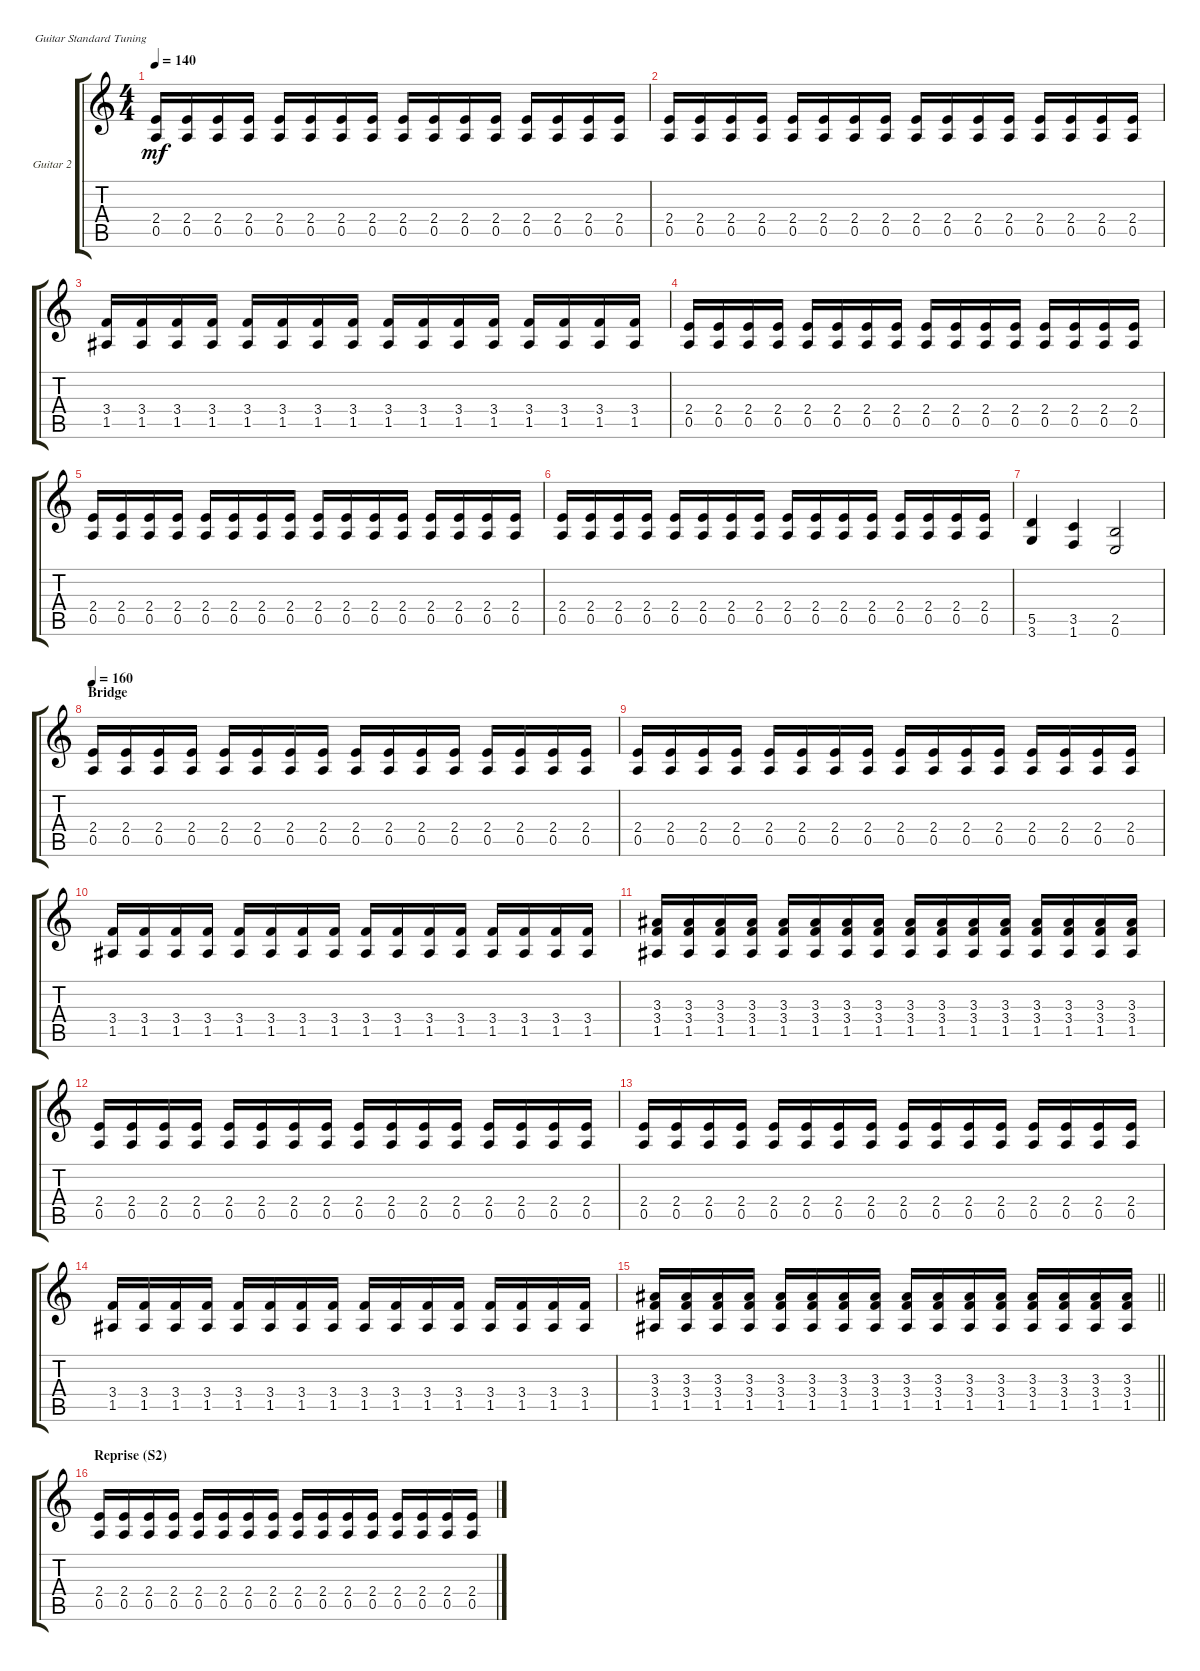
\defaultSystemsLayout 4
\bracketExtendMode groupsimilarinstruments
\firstSystemTrackNameOrientation horizontal
\otherSystemsTrackNameOrientation horizontal
\track ("Guitar 2" "Guitar 2") {instrument distortionguitar}
\staff {score tabs}
\tuning (E4 B3 G3 D3 A2 E2)
\ts (4 4)
\tempo 140
\clef g2
\ks aminor
(2.4 0.5).16{dy mf} (2.4 0.5).16 (2.4 0.5).16 (2.4 0.5).16 (2.4 0.5).16 (2.4 0.5).16 (2.4 0.5).16 (2.4 0.5).16 (2.4 0.5).16 (2.4 0.5).16 (2.4 0.5).16 (2.4 0.5).16 (2.4 0.5).16 (2.4 0.5).16 (2.4 0.5).16 (2.4 0.5).16 |
(2.4 0.5).16 (2.4 0.5).16 (2.4 0.5).16 (2.4 0.5).16 (2.4 0.5).16 (2.4 0.5).16 (2.4 0.5).16 (2.4 0.5).16 (2.4 0.5).16 (2.4 0.5).16 (2.4 0.5).16 (2.4 0.5).16 (2.4 0.5).16 (2.4 0.5).16 (2.4 0.5).16 (2.4 0.5).16 |
(3.4 1.5).16 (3.4 1.5).16 (3.4 1.5).16 (3.4 1.5).16 (3.4 1.5).16 (3.4 1.5).16 (3.4 1.5).16 (3.4 1.5).16 (3.4 1.5).16 (3.4 1.5).16 (3.4 1.5).16 (3.4 1.5).16 (3.4 1.5).16 (3.4 1.5).16 (3.4 1.5).16 (3.4 1.5).16 |
(2.4 0.5).16 (2.4 0.5).16 (2.4 0.5).16 (2.4 0.5).16 (2.4 0.5).16 (2.4 0.5).16 (2.4 0.5).16 (2.4 0.5).16 (2.4 0.5).16 (2.4 0.5).16 (2.4 0.5).16 (2.4 0.5).16 (2.4 0.5).16 (2.4 0.5).16 (2.4 0.5).16 (2.4 0.5).16 |
(2.4 0.5).16 (2.4 0.5).16 (2.4 0.5).16 (2.4 0.5).16 (2.4 0.5).16 (2.4 0.5).16 (2.4 0.5).16 (2.4 0.5).16 (2.4 0.5).16 (2.4 0.5).16 (2.4 0.5).16 (2.4 0.5).16 (2.4 0.5).16 (2.4 0.5).16 (2.4 0.5).16 (2.4 0.5).16 |
(2.4 0.5).16 (2.4 0.5).16 (2.4 0.5).16 (2.4 0.5).16 (2.4 0.5).16 (2.4 0.5).16 (2.4 0.5).16 (2.4 0.5).16 (2.4 0.5).16 (2.4 0.5).16 (2.4 0.5).16 (2.4 0.5).16 (2.4 0.5).16 (2.4 0.5).16 (2.4 0.5).16 (2.4 0.5).16 |
(5.5 3.6).4 (3.5 1.6).4 (2.5 0.6).2 |
\section ("" "Bridge")
\tempo 160
(2.4 0.5).16 (2.4 0.5).16 (2.4 0.5).16 (2.4 0.5).16 (2.4 0.5).16 (2.4 0.5).16 (2.4 0.5).16 (2.4 0.5).16 (2.4 0.5).16 (2.4 0.5).16 (2.4 0.5).16 (2.4 0.5).16 (2.4 0.5).16 (2.4 0.5).16 (2.4 0.5).16 (2.4 0.5).16 |
(2.4 0.5).16 (2.4 0.5).16 (2.4 0.5).16 (2.4 0.5).16 (2.4 0.5).16 (2.4 0.5).16 (2.4 0.5).16 (2.4 0.5).16 (2.4 0.5).16 (2.4 0.5).16 (2.4 0.5).16 (2.4 0.5).16 (2.4 0.5).16 (2.4 0.5).16 (2.4 0.5).16 (2.4 0.5).16 |
(3.4 1.5).16 (3.4 1.5).16 (3.4 1.5).16 (3.4 1.5).16 (3.4 1.5).16 (3.4 1.5).16 (3.4 1.5).16 (3.4 1.5).16 (3.4 1.5).16 (3.4 1.5).16 (3.4 1.5).16 (3.4 1.5).16 (3.4 1.5).16 (3.4 1.5).16 (3.4 1.5).16 (3.4 1.5).16 |
(3.4 1.5 3.3).16 (3.4 1.5 3.3).16 (3.4 1.5 3.3).16 (3.4 1.5 3.3).16 (3.4 1.5 3.3).16 (3.4 1.5 3.3).16 (3.4 1.5 3.3).16 (3.4 1.5 3.3).16 (3.4 1.5 3.3).16 (3.4 1.5 3.3).16 (3.4 1.5 3.3).16 (3.4 1.5 3.3).16 (3.4 1.5 3.3).16 (3.4 1.5 3.3).16 (3.4 1.5 3.3).16 (3.4 1.5 3.3).16 |
(2.4 0.5).16 (2.4 0.5).16 (2.4 0.5).16 (2.4 0.5).16 (2.4 0.5).16 (2.4 0.5).16 (2.4 0.5).16 (2.4 0.5).16 (2.4 0.5).16 (2.4 0.5).16 (2.4 0.5).16 (2.4 0.5).16 (2.4 0.5).16 (2.4 0.5).16 (2.4 0.5).16 (2.4 0.5).16 |
(2.4 0.5).16 (2.4 0.5).16 (2.4 0.5).16 (2.4 0.5).16 (2.4 0.5).16 (2.4 0.5).16 (2.4 0.5).16 (2.4 0.5).16 (2.4 0.5).16 (2.4 0.5).16 (2.4 0.5).16 (2.4 0.5).16 (2.4 0.5).16 (2.4 0.5).16 (2.4 0.5).16 (2.4 0.5).16 |
(3.4 1.5).16 (3.4 1.5).16 (3.4 1.5).16 (3.4 1.5).16 (3.4 1.5).16 (3.4 1.5).16 (3.4 1.5).16 (3.4 1.5).16 (3.4 1.5).16 (3.4 1.5).16 (3.4 1.5).16 (3.4 1.5).16 (3.4 1.5).16 (3.4 1.5).16 (3.4 1.5).16 (3.4 1.5).16 |
\barLineRight lightlight
(3.4 1.5 3.3).16 (3.4 1.5 3.3).16 (3.4 1.5 3.3).16 (3.4 1.5 3.3).16 (3.4 1.5 3.3).16 (3.4 1.5 3.3).16 (3.4 1.5 3.3).16 (3.4 1.5 3.3).16 (3.4 1.5 3.3).16 (3.4 1.5 3.3).16 (3.4 1.5 3.3).16 (3.4 1.5 3.3).16 (3.4 1.5 3.3).16 (3.4 1.5 3.3).16 (3.4 1.5 3.3).16 (3.4 1.5 3.3).16 |
\section ("" "Reprise (S2)")
(2.4 0.5).16 (2.4 0.5).16 (2.4 0.5).16 (2.4 0.5).16 (2.4 0.5).16 (2.4 0.5).16 (2.4 0.5).16 (2.4 0.5).16 (2.4 0.5).16 (2.4 0.5).16 (2.4 0.5).16 (2.4 0.5).16 (2.4 0.5).16 (2.4 0.5).16 (2.4 0.5).16 (2.4 0.5).16
